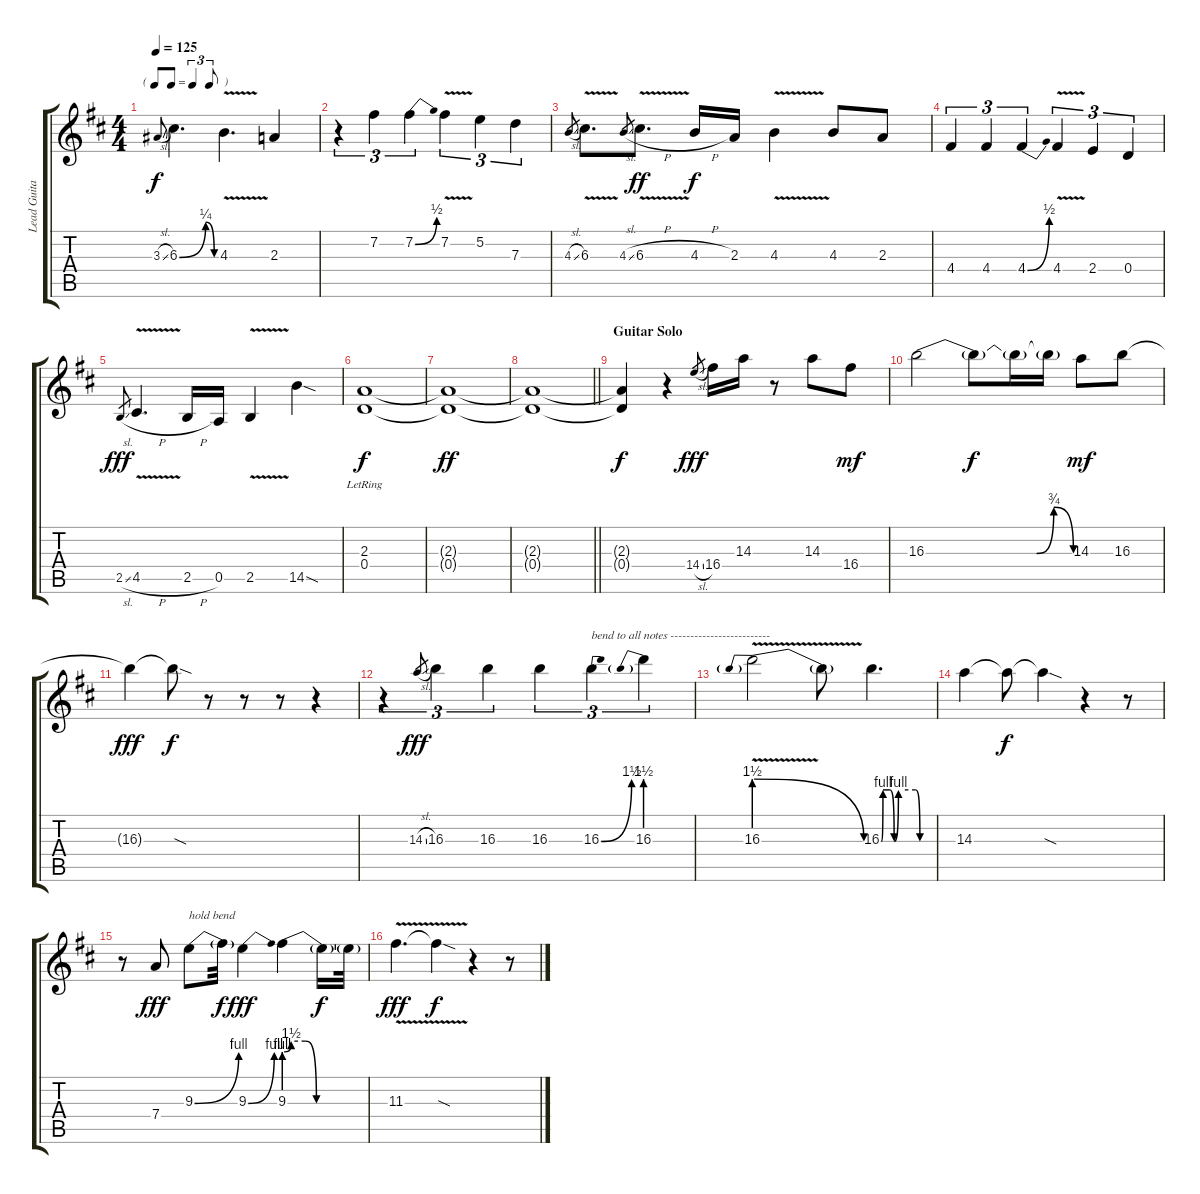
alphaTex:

\track ("Lead Guitar Solo" "Lead Guita") {instrument overdrivenguitar}
\staff {score tabs}
\tuning (E4 B3 G3 D3 A2 E2) {hide}
\ts (4 4)
\tf triplet8th
\tempo 125
\clef g2
\ks d
3.3{sl}.8{gr onbeat dy f} 6.3{be (custom 0 0 43 1 57 0 60 0)}.4{d} 4.3{v}.4{d} 2.3.4 |
r.4{tu (3 2)} 7.2.4{tu (3 2)} 7.2{be (bend 0 0 60 2)}.4{tu (3 2)} 7.2{v}.4{tu (3 2)} 5.2.4{tu (3 2)} 7.3.4{tu (3 2)} |
4.3{sl}.8{gr} 6.3{v}.8{d} 4.3{sl}.8{gr} 6.3{v h}.8{d dy ff} 4.3{h}.16{dy f} 2.3.16 4.3{v}.4 4.3.8{beam merge} 2.3.8 |
4.4.4{tu (3 2)} 4.4.4{tu (3 2)} 4.4{be (bend 0 0 60 2)}.4{tu (3 2)} 4.4{v}.4{tu (3 2)} 2.4.4{tu (3 2)} 0.4.4{tu (3 2)} |
2.5{sl}.8{gr dy fff} 4.5{v h}.4{d} 2.5{h}.16 0.5.16 2.5{v}.4 14.5{sod}.4 |
(2.3{lr} 0.4{lr}).1{dy f} |
(2.3{t} 0.4{t}).1{dy ff} |
\barLineRight lightlight
(2.3{t} 0.4{t}).1 |
\section ("" "Guitar Solo")
(2.3{t} 0.4{t}).4{dy f volume 14} r.4 14.4{sl}.8{gr dy fff} 16.4.16 14.3.16 r.8 14.3.8 16.4.8{dy mf} |
16.3{be (custom 0 0 45 0 52 3 60 0)}.2 16.3{t}.8{dy f} 16.3{t}.16 16.3{t}.16 14.3.8{dy mf} 16.3.8 |
16.3{t}.4{dy fff} 16.3{sod t}.8{dy f} r.8 r.8 r.8 r.4 |
r.4{tu (3 2)} 14.3{sl}.8{gr dy fff} 16.3.4{tu (3 2)} 16.3.4{tu (3 2)} 16.3.4{tu (3 2)} 16.3{be (bend 0 0 60 6)}.4{tu (3 2) txt "bend to all notes -------------------------"} 16.3{be (prebend 0 6 60 6)}.4{tu (3 2)} |
16.3{be (prebendrelease 0 6 60 0) v}.2 16.3{t}.8 16.3{be (custom 0 0 2 4 10 4 15 0 20 4 40 4 45 0 60 0)}.4{d} |
14.3.4 14.3{t}.8{dy f} 14.3{sod t}.4 r.4 r.8 |
r.8 7.4.8{dy fff} 9.3{be (bend 0 0 60 4)}.8{txt "hold bend"} 9.3{t}.32{dy f} 9.3{be (bend 0 0 60 4)}.4{dy fff} 9.3{be (custom 0 4 5 6 15 6 23 0 60 0)}.4 9.3{t}.16{dy f} 9.3{t}.32 |
11.3{v}.4{d dy fff} 11.3{sod t}.4{dy f} r.4 r.8
